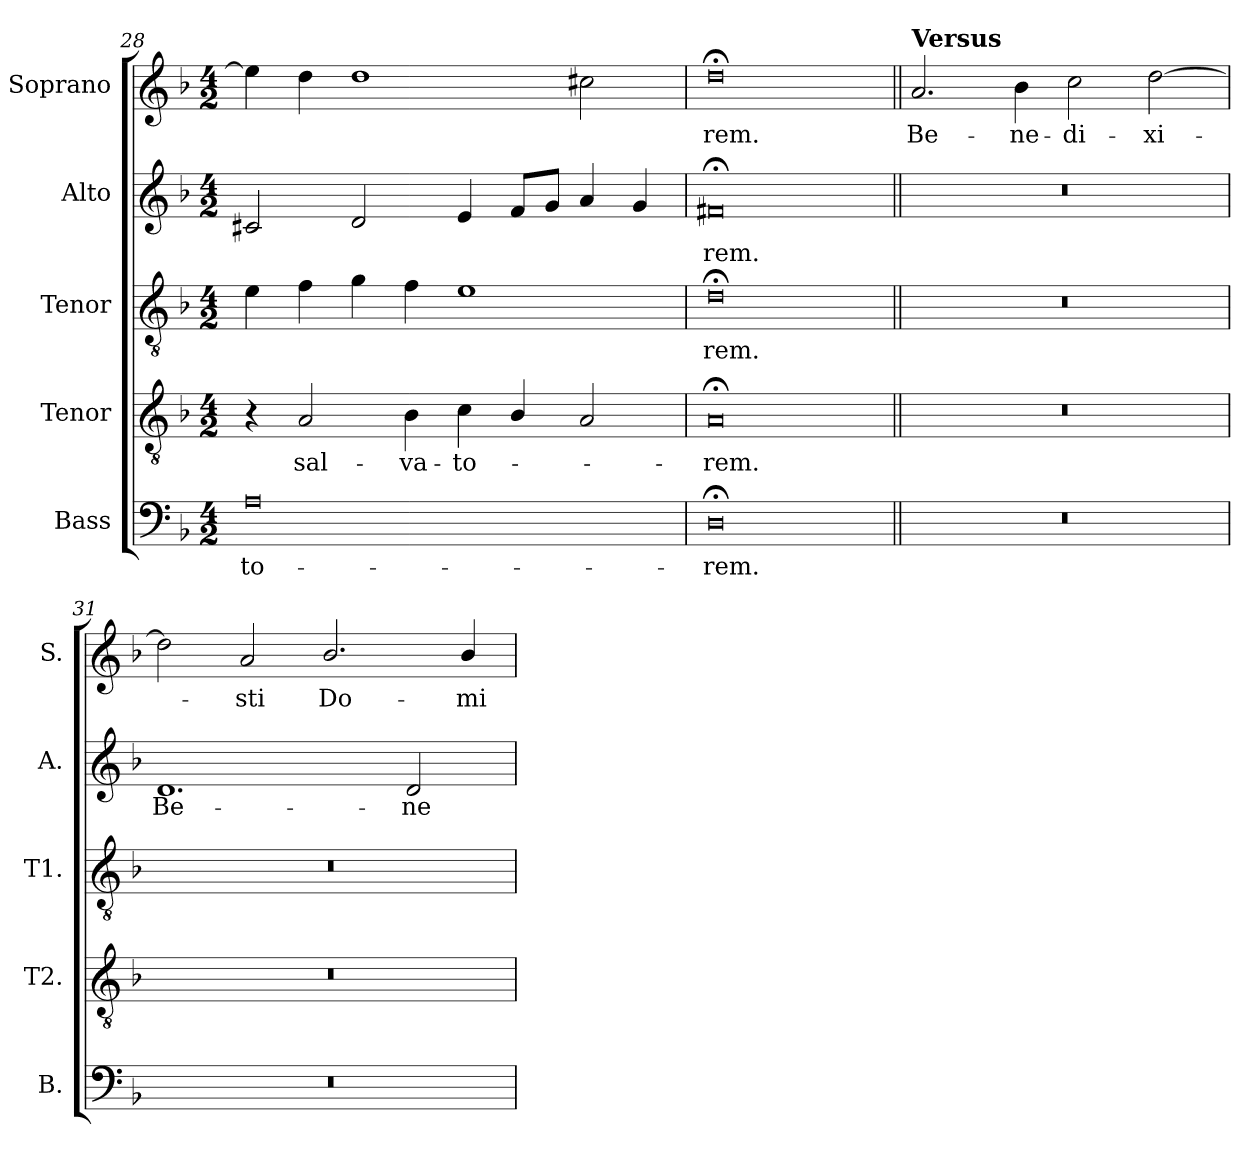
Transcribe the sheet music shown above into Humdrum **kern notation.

**kern	**text	**kern	**text	**kern	**text	**kern	**text	**kern	**text
*part5	*part5	*part4	*part4	*part3	*part3	*part2	*part2	*part1	*part1
*staff5	*staff5	*staff4	*staff4	*staff3	*staff3	*staff2	*staff2	*staff1	*staff1
*I"Bass	*	*I"Tenor	*	*I"Tenor	*	*I"Alto	*	*I"Soprano	*
*I'B.	*	*I'T2.	*	*I'T1.	*	*I'A.	*	*I'S.	*
*clefF4	*	*clefGv2	*	*clefGv2	*	*clefG2	*	*clefG2	*
*	*	*ITrd7c12	*	*ITrd7c12	*	*	*	*	*
*k[b-]	*	*k[b-]	*	*k[b-]	*	*k[b-]	*	*k[b-]	*
*F:	*	*F:	*	*F:	*	*F:	*	*F:	*
*M4/2	*	*M4/2	*	*M4/2	*	*M4/2	*	*M4/2	*
=28	=28	=28	=28	=28	=28	=28	=28	=28	=28
!	!LO:LY:b:color=#000000	!	!	!	!	!	!	!	!
0Ai	-to-	4r	.	4Ei\	.	2c#Xi/	.	4eei\]	.
!	!	!	!LO:LY:b:color=#000000	!	!	!	!	!	!
.	.	2AAi/	sal-	4Fi\	.	.	.	4ddi\	.
.	.	.	.	4Gi\	.	2di/	.	1ddi	.
!	!	!	!LO:LY:b:color=#000000	!	!	!	!	!	!
.	.	4BB-i\	-va-	4Fi\	.	.	.	.	.
!	!	!	!LO:LY:b:color=#000000	!	!	!	!	!	!
.	.	4Ci\	-to-	1Ei	.	4ei/	.	.	.
.	.	4BB-i/	.	.	.	8fi/L	.	.	.
.	.	.	.	.	.	8gi/J	.	.	.
.	.	2AAi/	.	.	.	4ai/	.	2cc#Xi\	.
.	.	.	.	.	.	4gi/	.	.	.
=29	=29	=29	=29	=29	=29	=29	=29	=29	=29
!	!LO:LY:b:color=#000000	!	!	!	!	!	!	!	!
!	!	!	!LO:LY:b:color=#000000	!	!	!	!	!	!
!	!	!	!	!	!LO:LY:b:color=#000000	!	!	!	!
!	!	!	!	!	!	!	!LO:LY:b:color=#000000	!	!
!	!	!	!	!	!	!	!	!	!LO:LY:b:color=#000000
0D;i	-rem.	0AA;i	-rem.	0D;i	-rem.	0f#X;i	-rem.	0dd;i	-rem.
!!LO:PB:g=z
=30||	=30||	=30||	=30||	=30||	=30||	=30||	=30||	=30||	=30||
!LO:N:vis=1	!	!LO:N:vis=1	!	!LO:N:vis=1	!	!LO:N:vis=1	!	!	!
!	!	!	!	!	!	!	!	!LO:TX:a:B:t=Versus	!
!	!	!	!	!	!	!	!	!	!LO:LY:b:color=#000000
0r	.	0r	.	0r	.	0r	.	2.ai/	Be-
!	!	!	!	!	!	!	!	!	!LO:LY:b:color=#000000
.	.	.	.	.	.	.	.	4b-i\	-ne-
!	!	!	!	!	!	!	!	!	!LO:LY:b:color=#000000
.	.	.	.	.	.	.	.	2cci\	-di-
!	!	!	!	!	!	!	!	!	!LO:LY:b:color=#000000
.	.	.	.	.	.	.	.	[2ddi\	-xi-
=31	=31	=31	=31	=31	=31	=31	=31	=31	=31
!LO:N:vis=1	!	!LO:N:vis=1	!	!LO:N:vis=1	!	!	!	!	!
!	!	!	!	!	!	!	!LO:LY:b:color=#000000	!	!
0r	.	0r	.	0r	.	1.di	Be-	2ddi\]	.
!	!	!	!	!	!	!	!	!	!LO:LY:b:color=#000000
.	.	.	.	.	.	.	.	2ai/	-sti
!	!	!	!	!	!	!	!	!	!LO:LY:b:color=#000000
.	.	.	.	.	.	.	.	2.b-i/	Do-
!	!	!	!	!	!	!	!LO:LY:b:color=#000000	!	!
.	.	.	.	.	.	2di/	-ne-	.	.
!	!	!	!	!	!	!	!	!	!LO:LY:b:color=#000000
.	.	.	.	.	.	.	.	4b-i/	-mi-
=	=	=	=	=	=	=	=	=	=
*-	*-	*-	*-	*-	*-	*-	*-	*-	*-
